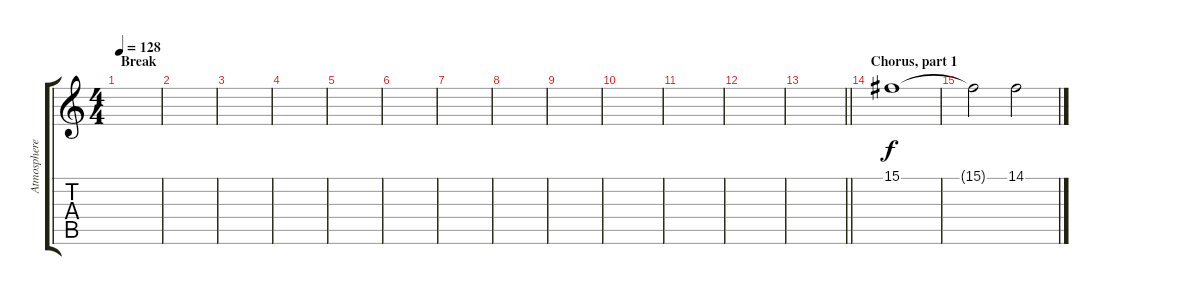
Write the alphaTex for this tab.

\track ("Atmosphere" "Atmosphere") {instrument pad6metallic}
\staff {score tabs}
\tuning (Eb4 Bb3 Gb3 Db3 Ab2 Db2) {hide}
\ts (4 4)
\section ("" "Break")
\tempo 128
\clef g2
\ks c
|
|
|
|
|
|
|
|
|
|
|
|
\barLineRight lightlight
|
\section ("" "Chorus, part 1")
15.1.1 |
15.1{t}.2 14.1.2
